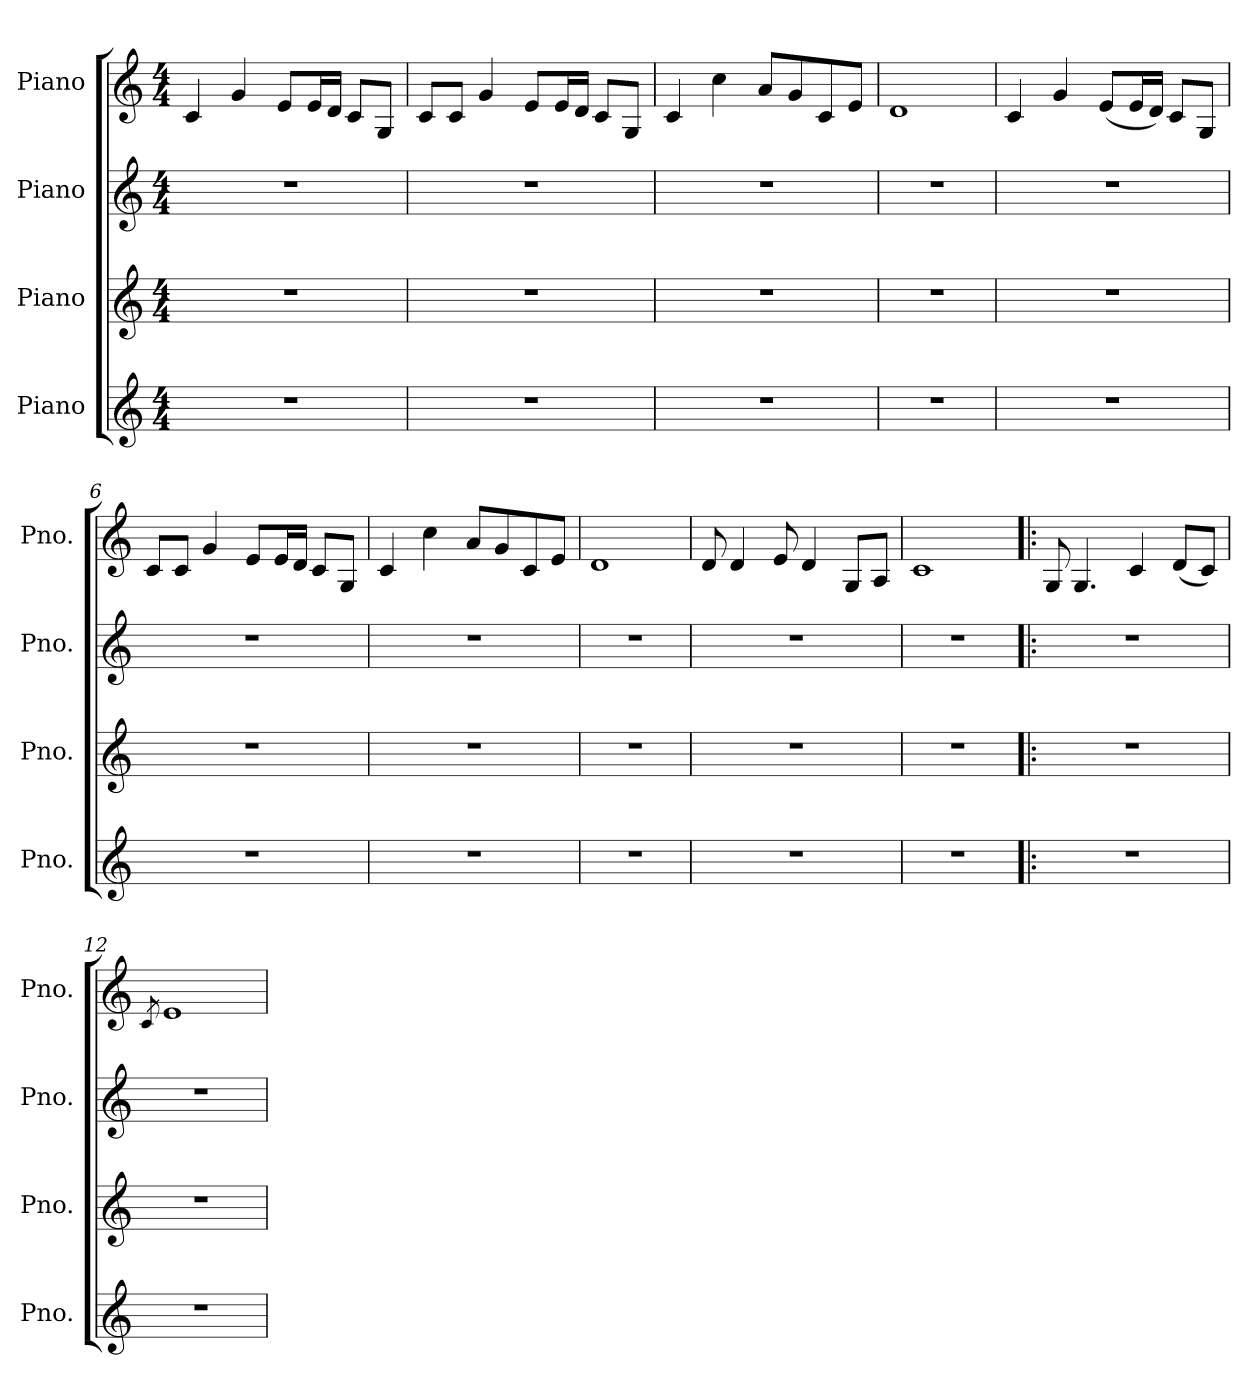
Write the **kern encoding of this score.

**kern	**kern	**kern	**kern
*part4	*part3	*part2	*part1
*staff4	*staff3	*staff2	*staff1
*I"Piano	*I"Piano	*I"Piano	*I"Piano
*I'Pno.	*I'Pno.	*I'Pno.	*I'Pno.
*clefG2	*clefG2	*clefG2	*clefG2
*k[]	*k[]	*k[]	*k[]
*M4/4	*M4/4	*M4/4	*M4/4
*MM108	*MM108	*MM108	*MM108
=1	=1	=1	=1
1r	1r	1r	4c/
.	.	.	4g/
.	.	.	8e/L
.	.	.	16e/L
.	.	.	16d/JJ
.	.	.	8c/L
.	.	.	8G/J
=2	=2	=2	=2
1r	1r	1r	8c/L
.	.	.	8c/J
.	.	.	4g/
.	.	.	8e/L
.	.	.	16e/L
.	.	.	16d/JJ
.	.	.	8c/L
.	.	.	8G/J
=3	=3	=3	=3
1r	1r	1r	4c/
.	.	.	4cc\
.	.	.	8a/L
.	.	.	8g/
.	.	.	8c/
.	.	.	8e/J
=4	=4	=4	=4
1r	1r	1r	1d
=5	=5	=5	=5
1r	1r	1r	4c/
.	.	.	4g/
.	.	.	(<8e/L
.	.	.	16e/L
.	.	.	16d/JJ)
.	.	.	8c/L
.	.	.	8G/J
=6	=6	=6	=6
1r	1r	1r	8c/L
.	.	.	8c/J
.	.	.	4g/
.	.	.	8e/L
.	.	.	16e/L
.	.	.	16d/JJ
.	.	.	8c/L
.	.	.	8G/J
=7	=7	=7	=7
1r	1r	1r	4c/
.	.	.	4cc\
.	.	.	8a/L
.	.	.	8g/
.	.	.	8c/
.	.	.	8e/J
=8	=8	=8	=8
1r	1r	1r	1d
=9	=9	=9	=9
1r	1r	1r	8d/
.	.	.	4d/
.	.	.	8e/
.	.	.	4d/
.	.	.	8G/L
.	.	.	8A/J
=10	=10	=10	=10
1r	1r	1r	1c
=11!|:	=11!|:	=11!|:	=11!|:
1r	1r	1r	8G/
.	.	.	4.G/
.	.	.	4c/
.	.	.	(<8d/L
.	.	.	8c/J)
=12	=12	=12	=12
.	.	.	8qc/
1r	1r	1r	1e
=	=	=	=
*-	*-	*-	*-
